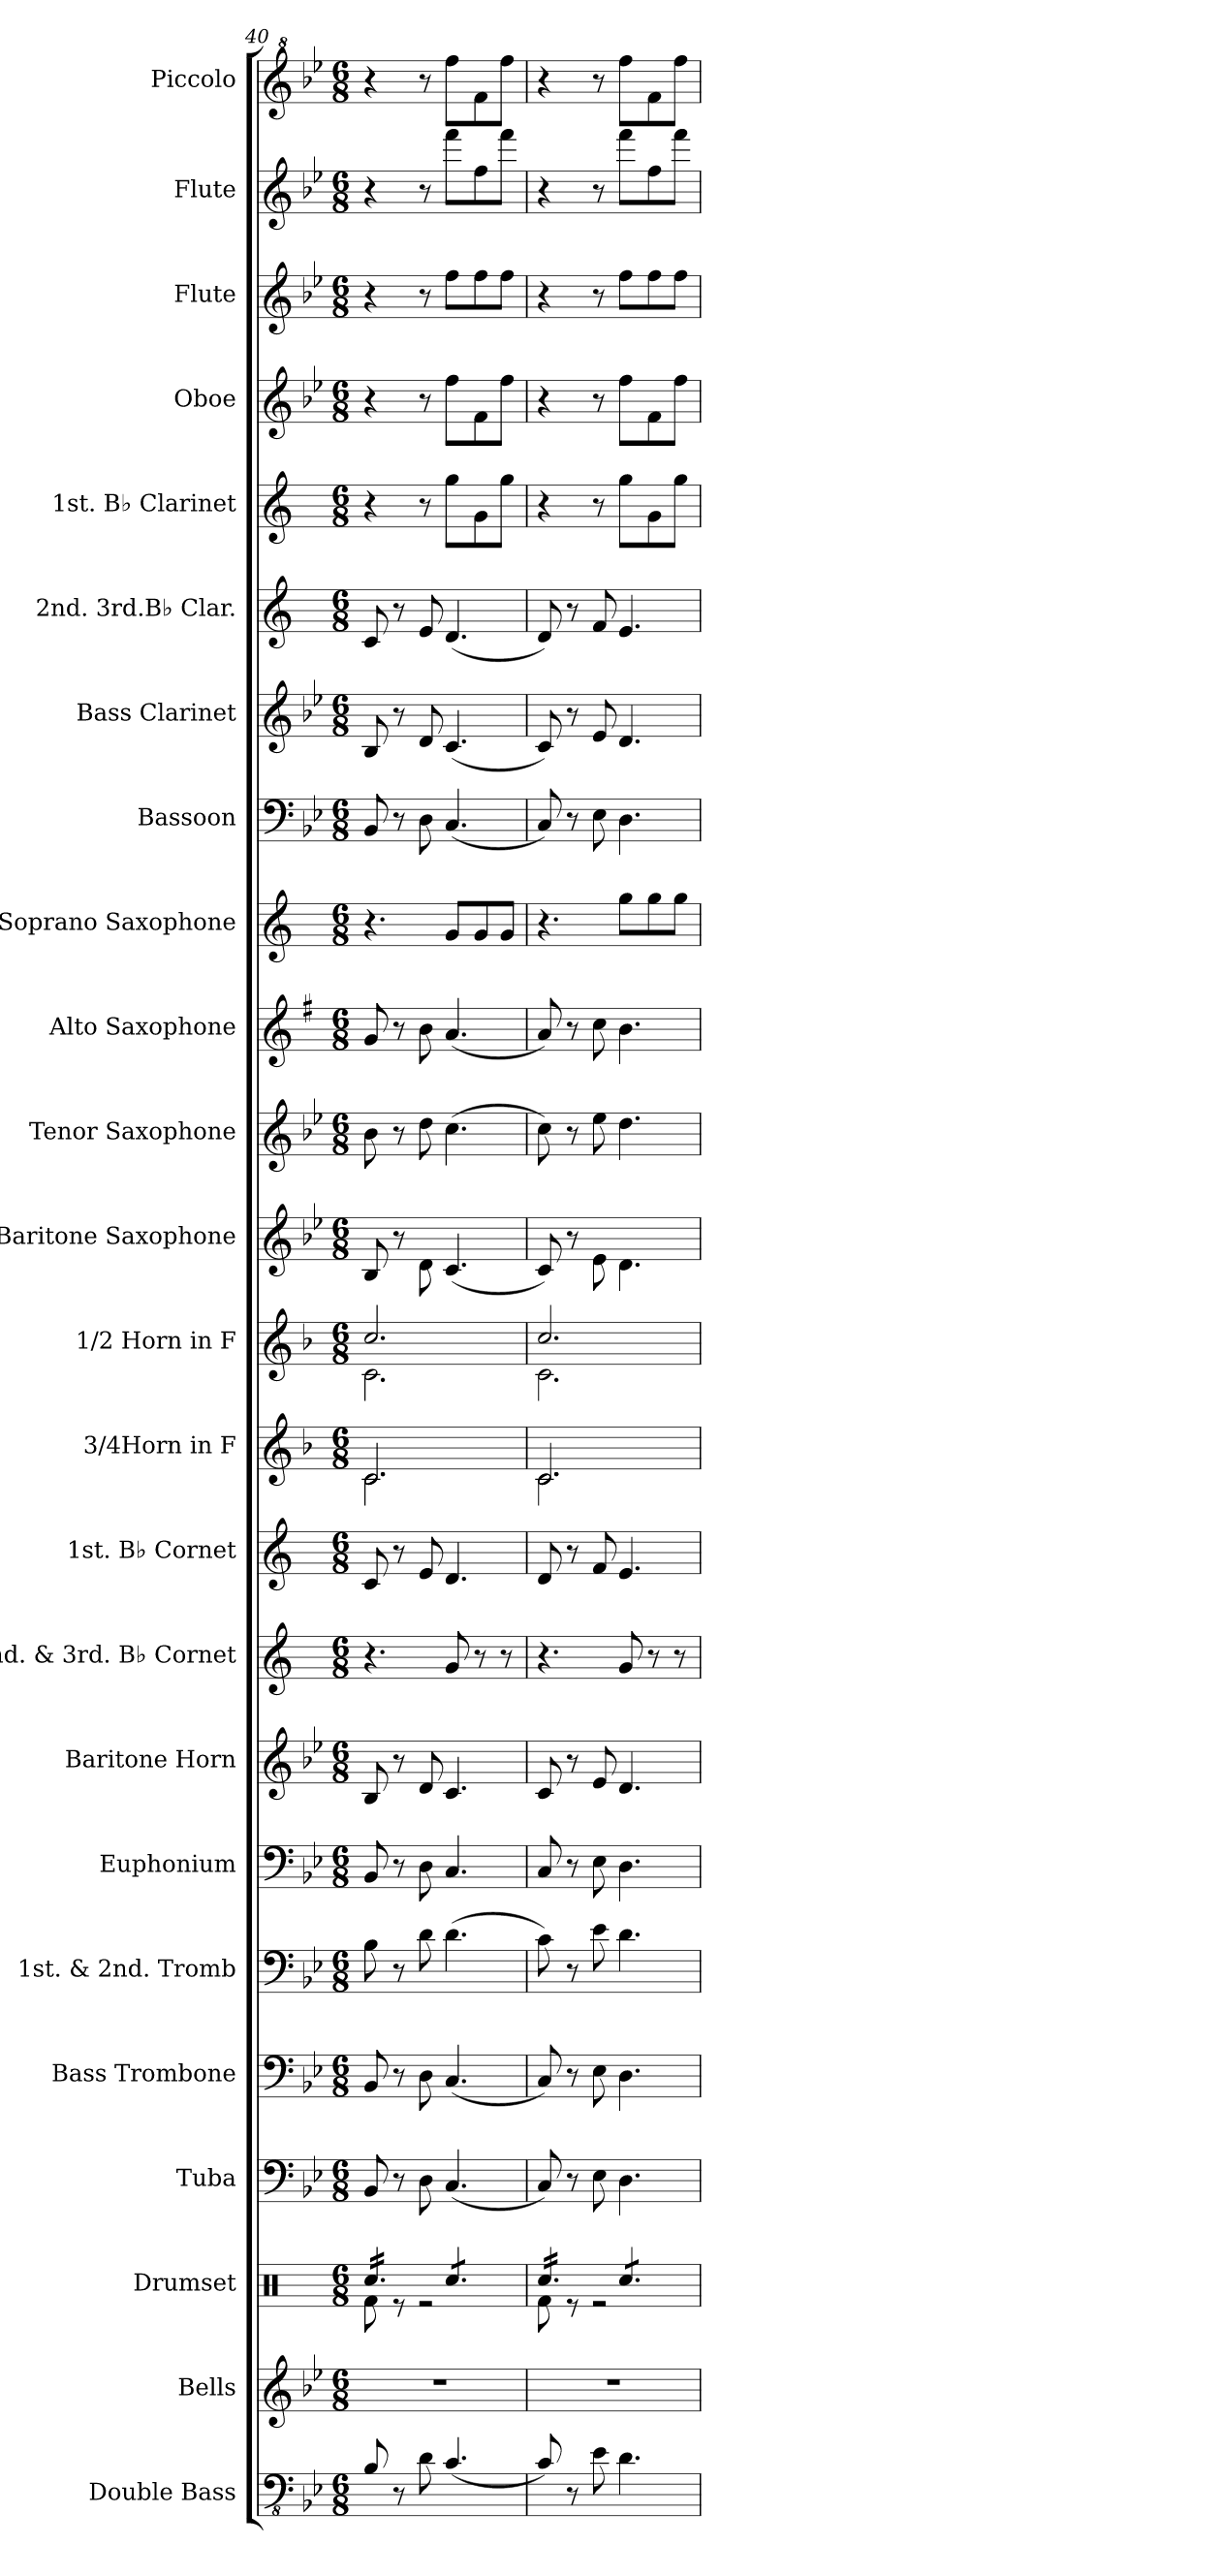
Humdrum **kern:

**kern	**kern	**kern	**kern	**kern	**kern	**kern	**kern	**kern	**kern	**kern	**kern	**kern	**kern	**kern	**kern	**kern	**kern	**kern	**kern	**kern	**kern	**kern	**kern
*part24	*part23	*part22	*part21	*part20	*part19	*part18	*part17	*part16	*part15	*part14	*part13	*part12	*part11	*part10	*part9	*part8	*part7	*part6	*part5	*part4	*part3	*part2	*part1
*staff24	*staff23	*staff22	*staff21	*staff20	*staff19	*staff18	*staff17	*staff16	*staff15	*staff14	*staff13	*staff12	*staff11	*staff10	*staff9	*staff8	*staff7	*staff6	*staff5	*staff4	*staff3	*staff2	*staff1
*I"Double Bass	*I"Bells	*I"Drumset	*I"Tuba	*I"Bass Trombone	*I"1st. &amp; 2nd. Tromb	*I"Euphonium	*I"Baritone Horn	*I"2nd. &amp; 3rd. B♭ Cornet	*I"1st. B♭ Cornet	*I"3/4Horn in F	*I"1/2 Horn in F	*I"Baritone Saxophone	*I"Tenor Saxophone	*I"Alto Saxophone	*I"Soprano Saxophone	*I"Bassoon	*I"Bass Clarinet	*I"2nd. 3rd.B♭ Clar.	*I"1st. B♭ Clarinet	*I"Oboe	*I"Flute	*I"Flute	*I"Piccolo
*I'Db.	*	*I'Drs.	*I'Tba.	*I'B. Tbn.	*	*I'Euph.	*I'Bar. Hn.	*I'2&amp;3 B♭ Cnt.	*I'1 B♭ Cnt.	*	*	*I'Bar. Sax.	*I'T. Sax.	*I'A. Sax.	*I'S. Sax.	*I'Bsn.	*I'B. Cl.	*I'2/3 B♭ Cl.	*I'1 B♭ Cl.	*I'Ob.	*I'Fl.	*I'Fl.	*I'Picc.
*clefFv4	*clefG2	*clefX	*clefF4	*clefF4	*clefF4	*clefF4	*clefG2	*clefG2	*clefG2	*clefG2	*clefG2	*clefG2	*clefG2	*clefG2	*clefG2	*clefF4	*clefG2	*clefG2	*clefG2	*clefG2	*clefG2	*clefG2	*clefG^2
*ITrd7c12	*	*	*	*	*	*	*ITrd8c14	*ITrd1c2	*ITrd1c2	*ITrd4c7	*ITrd4c7	*ITrd12c21	*ITrd8c14	*ITrd5c9	*ITrd1c2	*	*ITrd8c14	*ITrd1c2	*ITrd1c2	*	*	*	*ITrd-7c-12
*k[b-e-]	*k[b-e-]	*k[]	*k[b-e-]	*k[b-e-]	*k[b-e-]	*k[b-e-]	*k[b-e-]	*k[b-e-]	*k[b-e-]	*k[b-e-]	*k[b-e-]	*k[b-e-]	*k[b-e-]	*k[b-e-]	*k[b-e-]	*k[b-e-]	*k[b-e-]	*k[b-e-]	*k[b-e-]	*k[b-e-]	*k[b-e-]	*k[b-e-]	*k[b-e-]
*M6/8	*M6/8	*M6/8	*M6/8	*M6/8	*M6/8	*M6/8	*M6/8	*M6/8	*M6/8	*M6/8	*M6/8	*M6/8	*M6/8	*M6/8	*M6/8	*M6/8	*M6/8	*M6/8	*M6/8	*M6/8	*M6/8	*M6/8	*M6/8
=40	=40	=40	=40	=40	=40	=40	=40	=40	=40	=40	=40	=40	=40	=40	=40	=40	=40	=40	=40	=40	=40	=40	=40
*	*	*^	*	*	*	*	*	*	*	*^	*^	*	*	*	*	*	*	*	*	*	*	*	*
*	*	*tremolo	*	*	*	*	*	*	*	*	*	*	*	*	*	*	*	*	*	*	*	*	*	*	*	*
8BBB-/	2.r	16Rcc/LL	8Rf\	8BB-/	8BB-/	8B-\	8BB-/	8BB-/	4.r	8B-/	2.F/	2.F\	2.f/	2.F\	8BB-/	8B-\	8B-/	4.r	8BB-/	8BB-/	8B-/	4r	4r	4r	4r	4r
.	.	16Rcc/	.	.	.	.	.	.	.	.	.	.	.	.	.	.	.	.	.	.	.	.	.	.	.	.
8r	.	16Rcc/	8r	8r	8r	8r	8r	8r	.	8r	.	.	.	.	8r	8r	8r	.	8r	8r	8r	.	.	.	.	.
.	.	16Rcc/	.	.	.	.	.	.	.	.	.	.	.	.	.	.	.	.	.	.	.	.	.	.	.	.
8DD\	.	16Rcc/	2r	8D\	8D\	8d\	8D\	8D/	.	8d/	.	.	.	.	8D\	8d\	8d\	.	8D\	8D/	8d/	8r	8r	8r	8r	8r
.	.	16Rcc/JJ	.	.	.	.	.	.	.	.	.	.	.	.	.	.	.	.	.	.	.	.	.	.	.	.
(<4.CC/	.	8Rcc/L	.	(<4.C/	(<4.C/	(>4.d\	4.C/	4.C/	8f/	4.c/	.	.	.	.	(<4.C/	(>4.c\	(<4.c/	8f/L	(<4.C/	(<4.C/	(<4.c/	8ff\L	8ff\L	8ff\L	8fff\L	8ffff\L
.	.	8Rcc/	.	.	.	.	.	.	8r	.	.	.	.	.	.	.	.	8f/	.	.	.	8f\	8f\	8ff\	8ff\	8fff\
.	.	8Rcc/J	.	.	.	.	.	.	8r	.	.	.	.	.	.	.	.	8f/J	.	.	.	8ff\J	8ff\J	8ff\J	8fff\J	8ffff\J
!!LO:PB:g=z
=41	=41	=41	=41	=41	=41	=41	=41	=41	=41	=41	=41	=41	=41	=41	=41	=41	=41	=41	=41	=41	=41	=41	=41	=41	=41	=41
8CC/)	2.r	16Rcc/LL	8Rf\	8C/)	8C/)	8c\)	8C/	8C/	4.r	8c/	2.F/	2.F\	2.f/	2.F\	8C/)	8c\)	8c/)	4.r	8C/)	8C/)	8c/)	4r	4r	4r	4r	4r
.	.	16Rcc/	.	.	.	.	.	.	.	.	.	.	.	.	.	.	.	.	.	.	.	.	.	.	.	.
8r	.	16Rcc/	8r	8r	8r	8r	8r	8r	.	8r	.	.	.	.	8r	8r	8r	.	8r	8r	8r	.	.	.	.	.
.	.	16Rcc/	.	.	.	.	.	.	.	.	.	.	.	.	.	.	.	.	.	.	.	.	.	.	.	.
8EE-\	.	16Rcc/	2r	8E-\	8E-\	8e-\	8E-\	8E-/	.	8e-/	.	.	.	.	8E-\	8e-\	8e-\	.	8E-\	8E-/	8e-/	8r	8r	8r	8r	8r
.	.	16Rcc/JJ	.	.	.	.	.	.	.	.	.	.	.	.	.	.	.	.	.	.	.	.	.	.	.	.
4.DD\	.	8Rcc/L	.	4.D\	4.D\	4.d\	4.D\	4.D/	8f/	4.d/	.	.	.	.	4.D\	4.d\	4.d\	8ff\L	4.D\	4.D/	4.d/	8ff\L	8ff\L	8ff\L	8fff\L	8ffff\L
.	.	8Rcc/	.	.	.	.	.	.	8r	.	.	.	.	.	.	.	.	8ff\	.	.	.	8f\	8f\	8ff\	8ff\	8fff\
.	.	8Rcc/J	.	.	.	.	.	.	8r	.	.	.	.	.	.	.	.	8ff\J	.	.	.	8ff\J	8ff\J	8ff\J	8fff\J	8ffff\J
*	*	*Xtremolo	*	*	*	*	*	*	*	*	*	*	*	*	*	*	*	*	*	*	*	*	*	*	*	*
*	*	*	*	*	*	*	*	*	*	*	*v	*v	*	*	*	*	*	*	*	*	*	*	*	*	*	*
*	*	*v	*v	*	*	*	*	*	*	*	*	*v	*v	*	*	*	*	*	*	*	*	*	*	*	*
=	=	=	=	=	=	=	=	=	=	=	=	=	=	=	=	=	=	=	=	=	=	=	=
*-	*-	*-	*-	*-	*-	*-	*-	*-	*-	*-	*-	*-	*-	*-	*-	*-	*-	*-	*-	*-	*-	*-	*-
